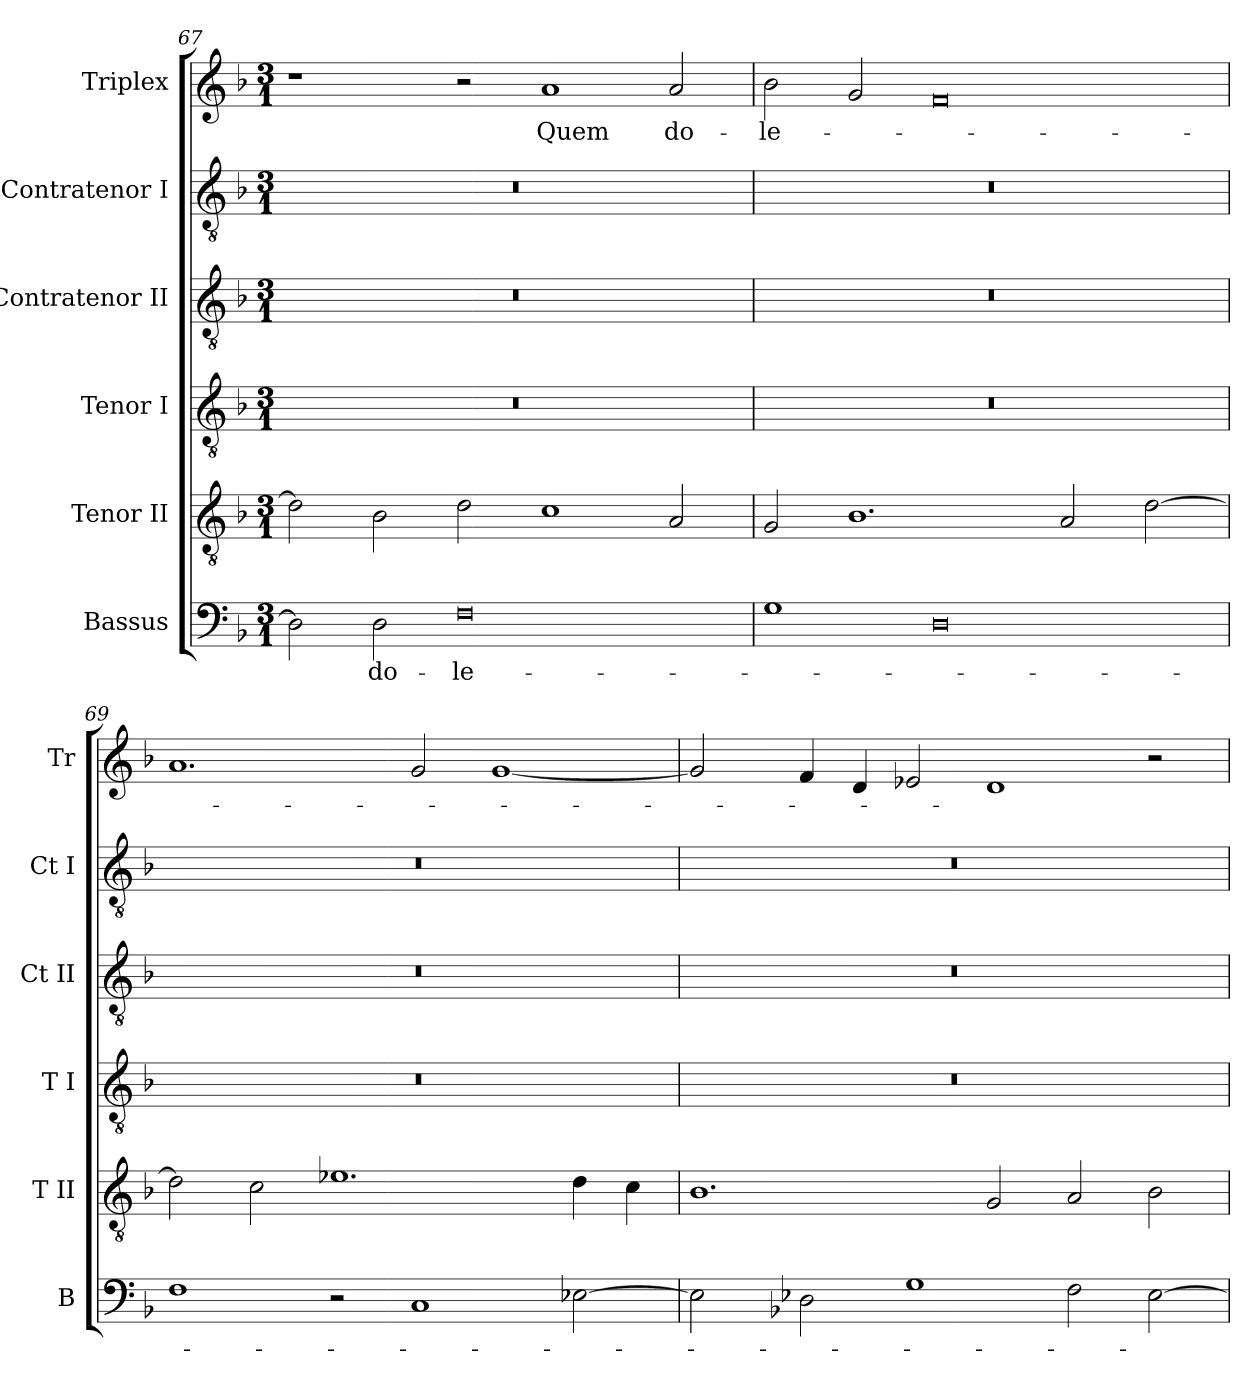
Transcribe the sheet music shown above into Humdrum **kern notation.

**kern	**text	**kern	**kern	**kern	**kern	**kern	**text
*part6	*part6	*part5	*part4	*part3	*part2	*part1	*part1
*staff6	*staff6	*staff5	*staff4	*staff3	*staff2	*staff1	*staff1
*I"Bassus	*	*I"Tenor II	*I"Tenor I	*I"Contratenor II	*I"Contratenor I	*I"Triplex	*
*I'B	*	*I'T II	*I'T I	*I'Ct II	*I'Ct I	*I'Tr	*
!!LO:PB:g=z
*clefF4	*	*clefGv2	*clefGv2	*clefGv2	*clefGv2	*clefG2	*
*	*	*ITrd7c12	*ITrd7c12	*ITrd7c12	*ITrd7c12	*	*
*k[b-]	*	*k[b-]	*k[b-]	*k[b-]	*k[b-]	*k[b-]	*
*F:	*	*F:	*F:	*F:	*F:	*F:	*
*M3/1	*	*M3/1	*M3/1	*M3/1	*M3/1	*M3/1	*
=67	=67	=67	=67	=67	=67	=67	=67
!	!	!	!LO:N:vis=1	!LO:N:vis=1	!LO:N:vis=1	!	!
2Di\]	.	2Di\]	0.r	0.r	0.r	1r	.
!	!LO:LY:b:color=#000000	!	!	!	!	!	!
2Di\	do-	2BB-i\	.	.	.	.	.
!	!LO:LY:b:color=#000000	!	!	!	!	!	!
0Fi	-le-	2Di\	.	.	.	2r	.
!	!	!	!	!	!	!	!LO:LY:b:color=#000000
.	.	1Ci	.	.	.	1ai	Quem
!	!	!	!	!	!	!	!LO:LY:b:color=#000000
.	.	2AAi/	.	.	.	2ai/	do-
=68`	=68`	=68`	=68`	=68`	=68`	=68`	=68`
!	!	!	!LO:N:vis=1	!LO:N:vis=1	!LO:N:vis=1	!	!
!	!	!	!	!	!	!	!LO:LY:b:color=#000000
1Gi	.	2GGi/	0.r	0.r	0.r	2b-i\	-le-
.	.	1.BB-i	.	.	.	2gi/	.
0Di	.	.	.	.	.	0fi	.
.	.	2AAi/	.	.	.	.	.
.	.	[>2Di\	.	.	.	.	.
=69`	=69`	=69`	=69`	=69`	=69`	=69`	=69`
!	!	!	!LO:N:vis=1	!LO:N:vis=1	!LO:N:vis=1	!	!
1Fi	.	2Di\]	0.r	0.r	0.r	1.ai	.
.	.	2Ci\	.	.	.	.	.
2r	.	1.E-Xi	.	.	.	.	.
1Ci	.	.	.	.	.	2gi/	.
.	.	.	.	.	.	[<1gi	.
[>2E-Xi\	.	4Di\	.	.	.	.	.
.	.	4Ci\	.	.	.	.	.
!!LO:LB:g=z
=70`	=70`	=70`	=70`	=70`	=70`	=70`	=70`
!	!	!	!LO:N:vis=1	!LO:N:vis=1	!LO:N:vis=1	!	!
2E-i\]	.	1.BB-i	0.r	0.r	0.r	2gi/]	.
*k[b-e-]	*	*	*	*	*	*	*
*B-:	*	*	*	*	*	*	*
2Di\	.	.	.	.	.	4fi/	.
.	.	.	.	.	.	4di/	.
1Gi	.	.	.	.	.	2e-Xi/	.
.	.	2GGi/	.	.	.	1di	.
2Fi\	.	2AAi/	.	.	.	.	.
[>2E-i\	.	2BB-i\	.	.	.	2r	.
=`	=`	=`	=`	=`	=`	=`	=`
*-	*-	*-	*-	*-	*-	*-	*-
